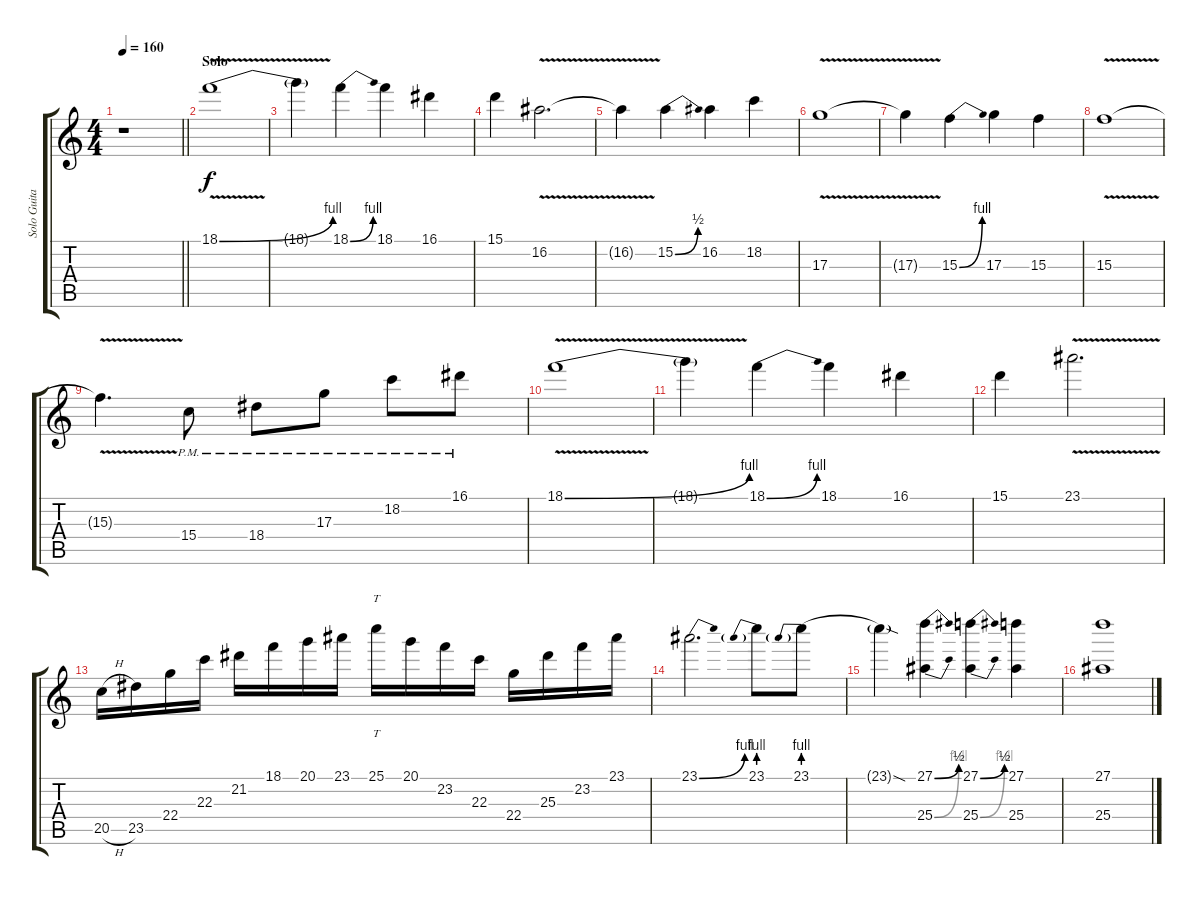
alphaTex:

\track ("Solo Guitar" "Solo Guita") {instrument distortionguitar}
\staff {score tabs}
\tuning (B3 Gb3 D3 A2 E2 B1) {hide}
\ts (4 4)
\tempo 160
\clef g2
\barLineRight lightlight
\ks c
r.1{dy f} |
\section ("" "Solo")
18.1{be (bend 0 0 60 4) v}.1 |
18.1{t}.4 18.1{be (bend 0 0 60 4)}.4 18.1.4 16.1.4 |
15.1.4 16.2{v}.2{d} |
16.2{t}.4 15.2{be (bend 0 0 60 2)}.4 16.2.4 18.2.4 |
17.3{v}.1 |
17.3{t}.4 15.3{be (bend 0 0 60 4)}.4 17.3.4 15.3.4 |
15.3{v}.1 |
15.3{t}.4{d} 15.4{pm}.8 18.4{pm}.8 17.3{pm}.8 18.2{pm}.8 16.1{pm}.8 |
18.1{be (bend 0 0 60 4) v}.1 |
18.1{t}.4 18.1{be (bend 0 0 60 4)}.4 18.1.4 16.1.4 |
15.1.4 23.1{v}.2{d} |
20.5{h}.16 23.5.16 22.4.16 22.3.16 21.2.16 18.1.16 20.1.16 23.1.16 25.1.16{tt} 20.1.16 23.2.16 22.3.16 22.4.16 25.3.16 23.2.16 23.1.16 |
23.1{be (bend 0 0 60 4)}.2{d} 23.1{be (prebend 0 4 60 4)}.8 23.1{be (prebend 0 4 60 4)}.8 |
23.1{sod t}.4 (27.1{be (bend 0 0 60 2)} 25.4{be (bend 0 0 60 4)}).4 (27.1{be (bend 0 0 60 2)} 25.4{be (bend 0 0 60 4)}).4 (27.1 25.4).4 |
(27.1 25.4).1
